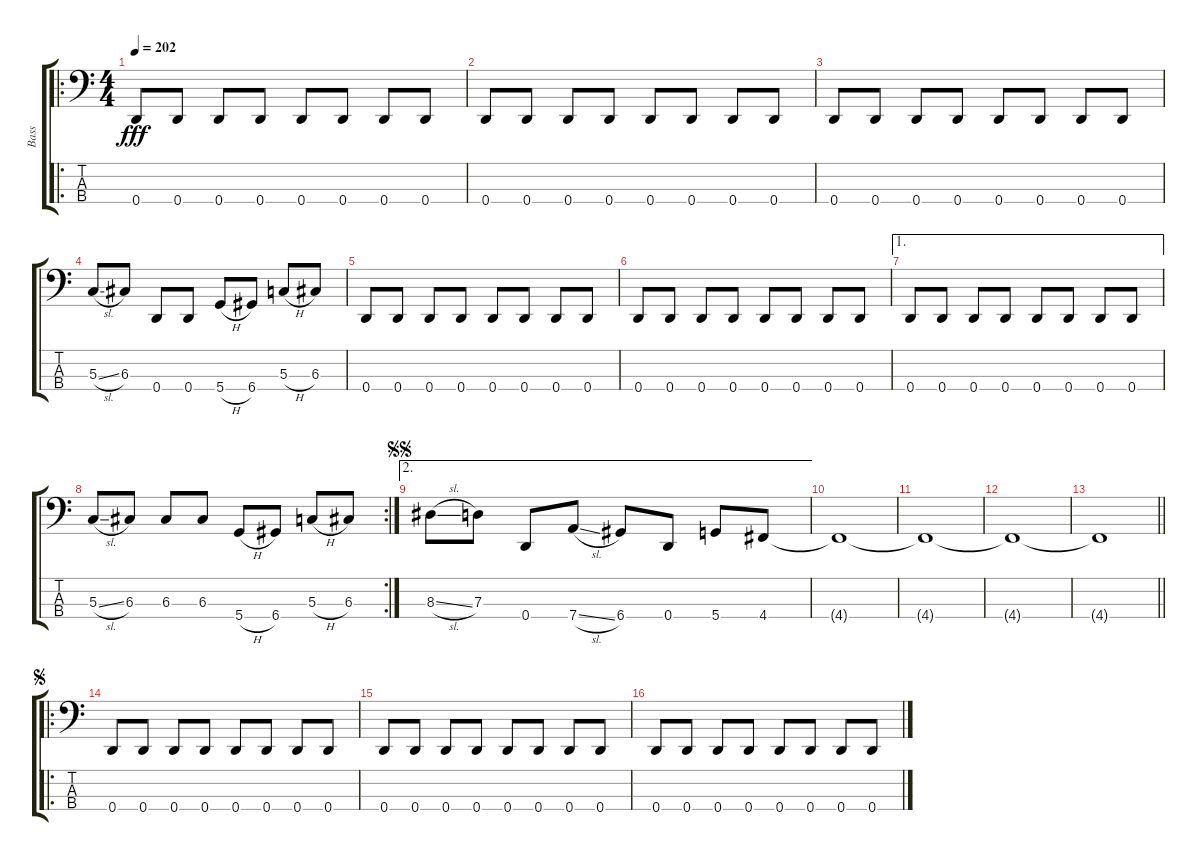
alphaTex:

\track ("Bass" "Bass") {instrument electricbasspick}
\staff {score tabs}
\tuning (F2 C2 G1 D1) {hide}
\ro
\ts (4 4)
\tempo 202
\clef f4
\ks c
0.4.8{dy fff} 0.4.8 0.4.8 0.4.8 0.4.8 0.4.8 0.4.8 0.4.8 |
0.4.8 0.4.8 0.4.8 0.4.8 0.4.8 0.4.8 0.4.8 0.4.8 |
0.4.8 0.4.8 0.4.8 0.4.8 0.4.8 0.4.8 0.4.8 0.4.8 |
5.3{sl}.8 6.3.8 0.4.8 0.4.8 5.4{h}.8 6.4.8 5.3{h}.8 6.3.8 |
0.4.8 0.4.8 0.4.8 0.4.8 0.4.8 0.4.8 0.4.8 0.4.8 |
0.4.8 0.4.8 0.4.8 0.4.8 0.4.8 0.4.8 0.4.8 0.4.8 |
\ae 1
0.4.8 0.4.8 0.4.8 0.4.8 0.4.8 0.4.8 0.4.8 0.4.8 |
\rc 2
5.3{sl}.8 6.3.8 6.3.8 6.3.8 5.4{h}.8 6.4.8 5.3{h}.8 6.3.8 |
\ae 2
\jump segnosegno
8.3{sl}.8 7.3.8 0.4.8 7.4{sl}.8 6.4.8 0.4.8 5.4.8 4.4.8 |
4.4{t}.1 |
4.4{t}.1 |
4.4{t}.1 |
\barLineRight lightlight
4.4{t}.1 |
\ro
\jump segno
0.4.8 0.4.8 0.4.8 0.4.8 0.4.8 0.4.8 0.4.8 0.4.8 |
0.4.8 0.4.8 0.4.8 0.4.8 0.4.8 0.4.8 0.4.8 0.4.8 |
0.4.8 0.4.8 0.4.8 0.4.8 0.4.8 0.4.8 0.4.8 0.4.8
